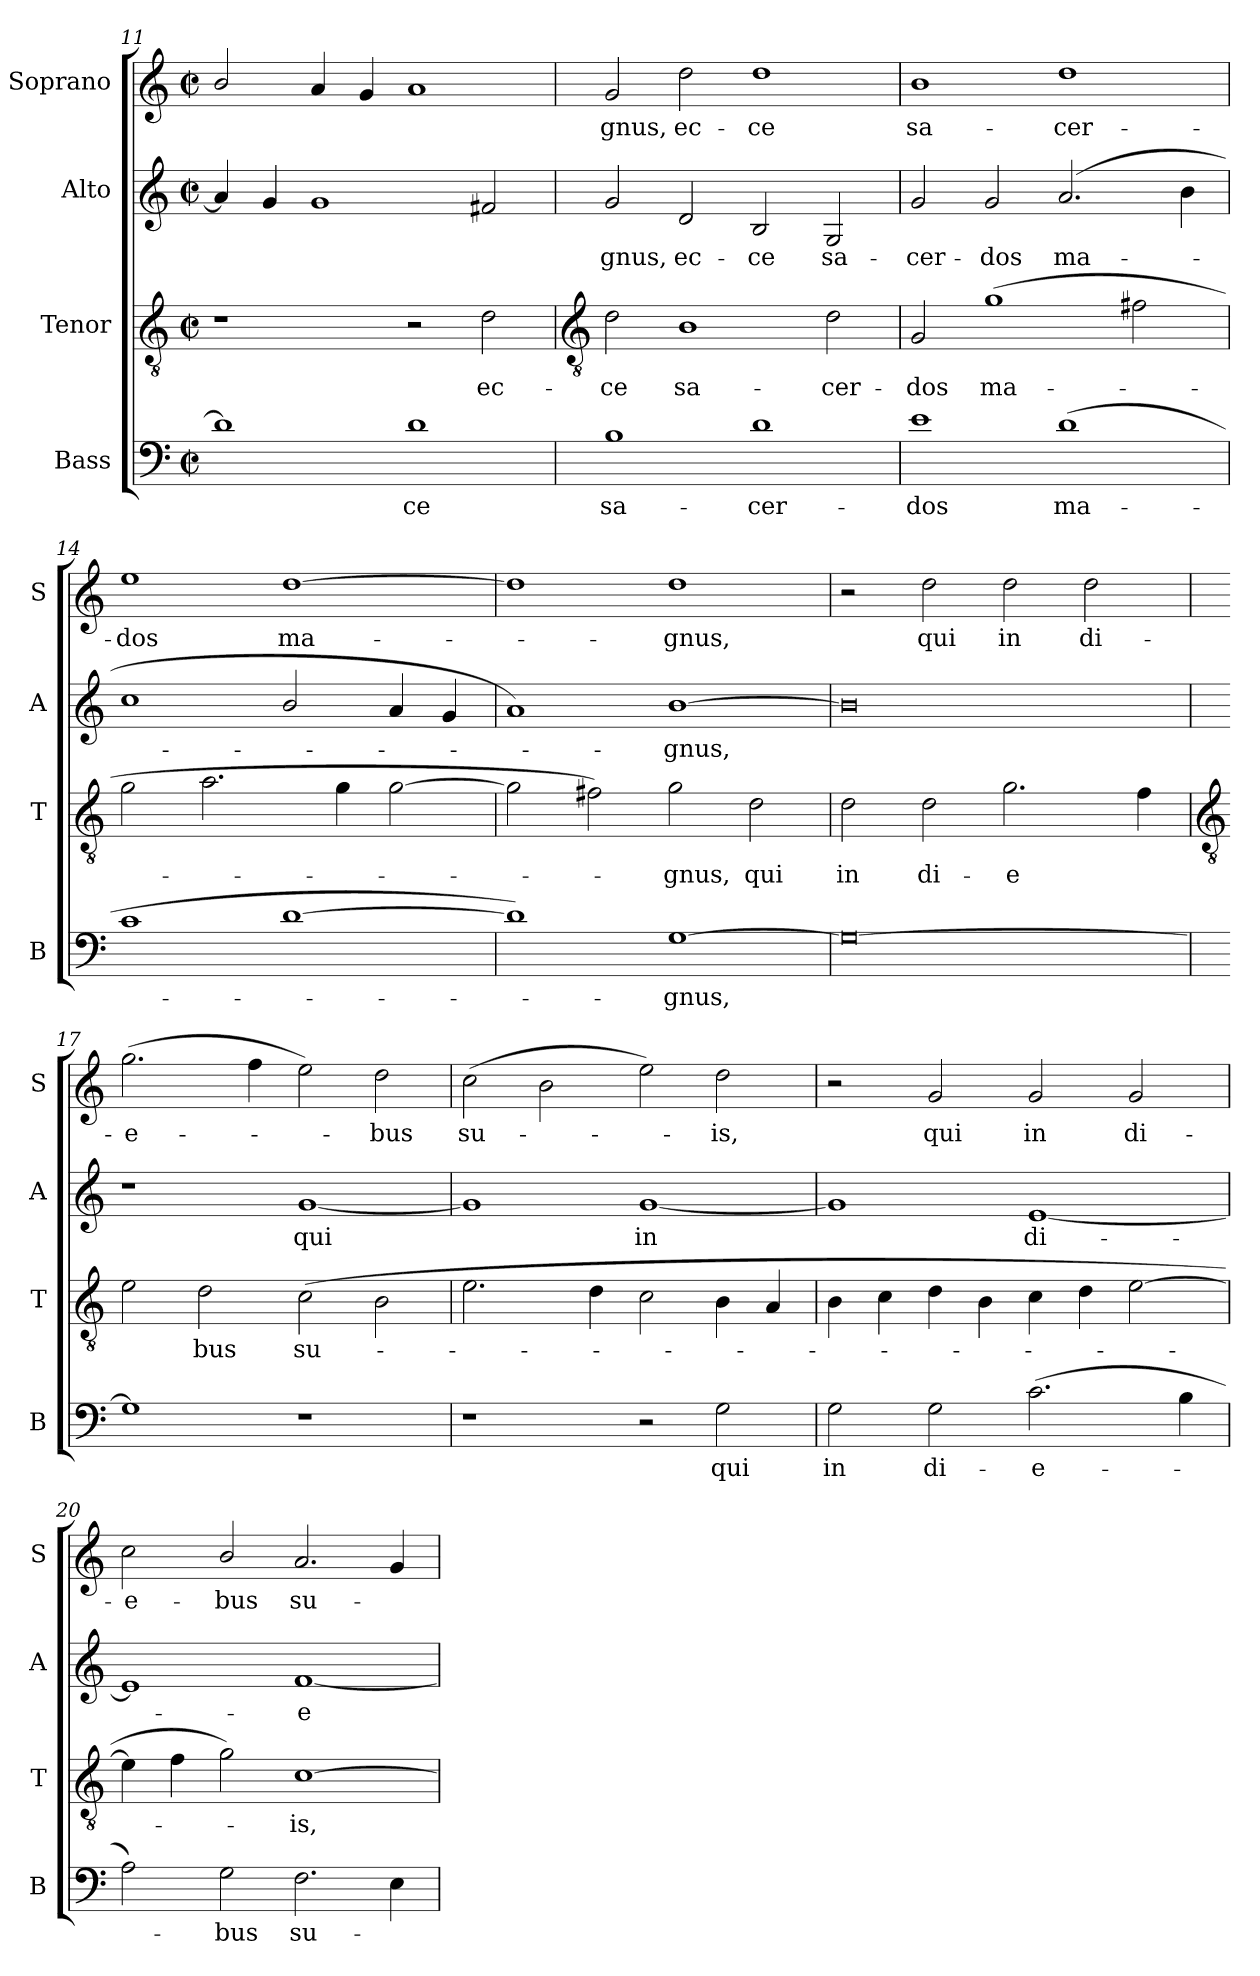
**kern	**text	**kern	**text	**kern	**text	**kern	**text
*part4	*part4	*part3	*part3	*part2	*part2	*part1	*part1
*staff4	*staff4	*staff3	*staff3	*staff2	*staff2	*staff1	*staff1
*I"Bass	*	*I"Tenor	*	*I"Alto	*	*I"Soprano	*
*I'B	*	*I'T	*	*I'A	*	*I'S	*
*clefF4	*	*clefGv2	*	*clefG2	*	*clefG2	*
*k[]	*	*k[]	*	*k[]	*	*k[]	*
*C:	*	*C:	*	*C:	*	*C:	*
*M4/2	*	*M4/2	*	*M4/2	*	*M4/2	*
*met(c|)	*	*met(c|)	*	*met(c|)	*	*met(c|)	*
=11	=11	=11	=11	=11	=11	=11	=11
1d]	.	1r	.	4a]	.	2b/	.
.	.	.	.	4g	.	.	.
.	.	.	.	1g	.	4a	.
.	.	.	.	.	.	4g	.
!	!LO:LY:b	!	!	!	!	!	!
1d	ce	2r	.	.	.	1a	.
!	!	!	!LO:LY:b	!	!	!	!
.	.	2d	ec-	2f#X	.	.	.
!!LO:LB:g=z
=12	=12	=12	=12	=12	=12	=12	=12
*	*	*clefGv2	*	*	*	*	*
!	!LO:LY:b	!	!LO:LY:b	!	!LO:LY:b	!	!LO:LY:b
1B	sa-	2d	-ce	2g	gnus,	2g	gnus,
!	!	!	!LO:LY:b	!	!LO:LY:b	!	!LO:LY:b
.	.	1B	sa-	2d	ec-	2dd	ec-
!	!LO:LY:b	!	!	!	!LO:LY:b	!	!LO:LY:b
1d	-cer-	.	.	2B	-ce	1dd	-ce
!	!	!	!LO:LY:b	!	!LO:LY:b	!	!
.	.	2d	-cer-	2G	sa-	.	.
=13	=13	=13	=13	=13	=13	=13	=13
!	!LO:LY:b	!	!LO:LY:b	!	!LO:LY:b	!	!LO:LY:b
1e	-dos	2G	-dos	2g	-cer-	1b	sa-
!	!	!	!LO:LY:b	!	!LO:LY:b	!	!
.	.	(>1g	ma-	2g	-dos	.	.
!	!LO:LY:b	!	!	!	!LO:LY:b	!	!LO:LY:b
(>1d	ma-	.	.	(<2.a	ma-	1dd	-cer-
.	.	2f#X	.	.	.	.	.
.	.	.	.	4b	.	.	.
=14	=14	=14	=14	=14	=14	=14	=14
!	!	!	!	!	!	!	!LO:LY:b
1c	.	2g	.	1cc	.	1ee	-dos
.	.	2.a	.	.	.	.	.
!	!	!	!	!	!	!	!LO:LY:b
[1d	.	.	.	2b/	.	[1dd	ma-
.	.	4g	.	.	.	.	.
.	.	[2g	.	4a	.	.	.
.	.	.	.	4g	.	.	.
=15	=15	=15	=15	=15	=15	=15	=15
1d])	.	2g]	.	1a)	.	1dd]	.
.	.	2f#X)	.	.	.	.	.
!	!LO:LY:b	!	!LO:LY:b	!	!LO:LY:b	!	!LO:LY:b
[1G	gnus,	2g	gnus,	[1b	gnus,	1dd	gnus,
!	!	!	!LO:LY:b	!	!	!	!
.	.	2d	qui	.	.	.	.
=16	=16	=16	=16	=16	=16	=16	=16
!	!	!	!LO:LY:b	!	!	!	!
0G_	.	2d	in	0b]	.	2r	.
!	!	!	!LO:LY:b	!	!	!	!LO:LY:b
.	.	2d	di-	.	.	2dd	qui
!	!	!	!LO:LY:b	!	!	!	!LO:LY:b
.	.	2.g	-e	.	.	2dd	in
!	!	!	!	!	!	!	!LO:LY:b
.	.	.	.	.	.	2dd	di-
.	.	4f	.	.	.	.	.
!!LO:LB:g=z
=17	=17	=17	=17	=17	=17	=17	=17
*	*	*clefGv2	*	*	*	*	*
!	!	!	!	!	!	!	!LO:LY:b
1G]	.	2e	.	1r	.	(>2.gg	-e-
!	!	!	!LO:LY:b	!	!	!	!
.	.	2d	bus	.	.	.	.
.	.	.	.	.	.	4ff	.
!	!	!	!LO:LY:b	!	!LO:LY:b	!	!
1r	.	(>2c	su-	[1g	qui	2ee)	.
!	!	!	!	!	!	!	!LO:LY:b
.	.	2B	.	.	.	2dd	bus
=18	=18	=18	=18	=18	=18	=18	=18
!	!	!	!	!	!	!	!LO:LY:b
1r	.	2.e	.	1g]	.	(>2cc	su-
.	.	.	.	.	.	2b	.
.	.	4d	.	.	.	.	.
!	!	!	!	!	!LO:LY:b	!	!
2r	.	2c	.	[1g	in	2ee)	.
!	!LO:LY:b	!	!	!	!	!	!LO:LY:b
2G	qui	4B	.	.	.	2dd	is,
.	.	4A	.	.	.	.	.
=19	=19	=19	=19	=19	=19	=19	=19
!	!LO:LY:b	!	!	!	!	!	!
2G	in	4B	.	1g]	.	2r	.
.	.	4c	.	.	.	.	.
!	!LO:LY:b	!	!	!	!	!	!LO:LY:b
2G	di-	4d	.	.	.	2g	qui
.	.	4B	.	.	.	.	.
!	!LO:LY:b	!	!	!	!LO:LY:b	!	!LO:LY:b
(>2.c	-e-	4c	.	[1e	di-	2g	in
.	.	4d	.	.	.	.	.
!	!	!	!	!	!	!	!LO:LY:b
.	.	[2e	.	.	.	2g	di-
4B	.	.	.	.	.	.	.
=20	=20	=20	=20	=20	=20	=20	=20
!	!	!	!	!	!	!	!LO:LY:b
2A)	.	4e]	.	1e]	.	2cc	-e-
.	.	4f	.	.	.	.	.
!	!LO:LY:b	!	!	!	!	!	!LO:LY:b
2G	bus	2g)	.	.	.	2b/	-bus
!	!LO:LY:b	!	!LO:LY:b	!	!LO:LY:b	!	!LO:LY:b
2.F	su-	[1c	is,	[1f	e-	2.a	su-
4E	.	.	.	.	.	4g	.
=	=	=	=	=	=	=	=
*-	*-	*-	*-	*-	*-	*-	*-
